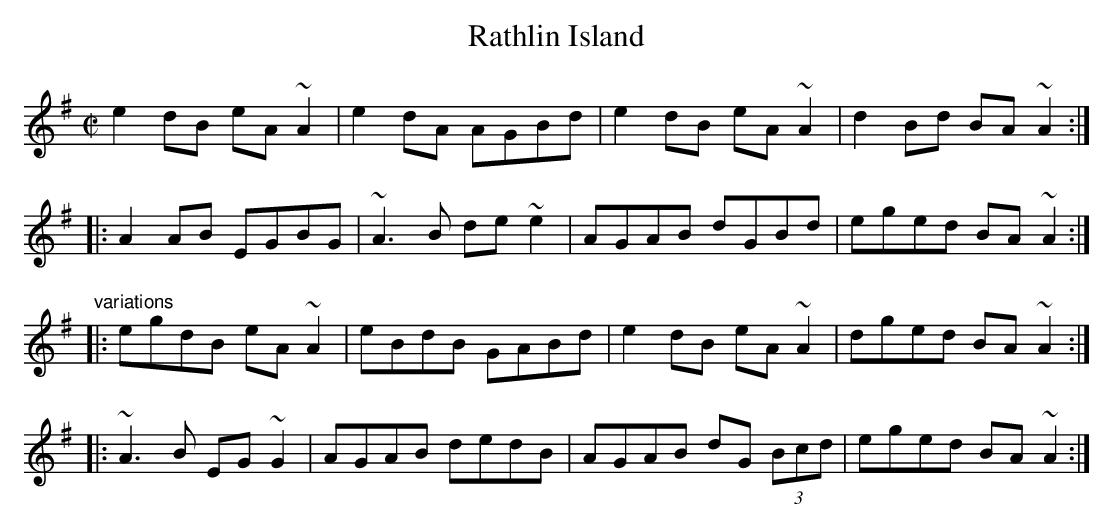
X:1
T:Rathlin Island
M:C|
K:Ador
e2dB eA~A2|e2dA AGBd|e2dB eA~A2|d2Bd BA~A2:|
|:A2AB EGBG|~A3B de~e2|AGAB dGBd|eged BA~A2:|
"variations"
|:egdB eA~A2|eBdB GABd|e2dB eA~A2|dged BA~A2:|
|:~A3B EG~G2|AGAB dedB|AGAB dG (3Bcd|eged BA~A2:|
